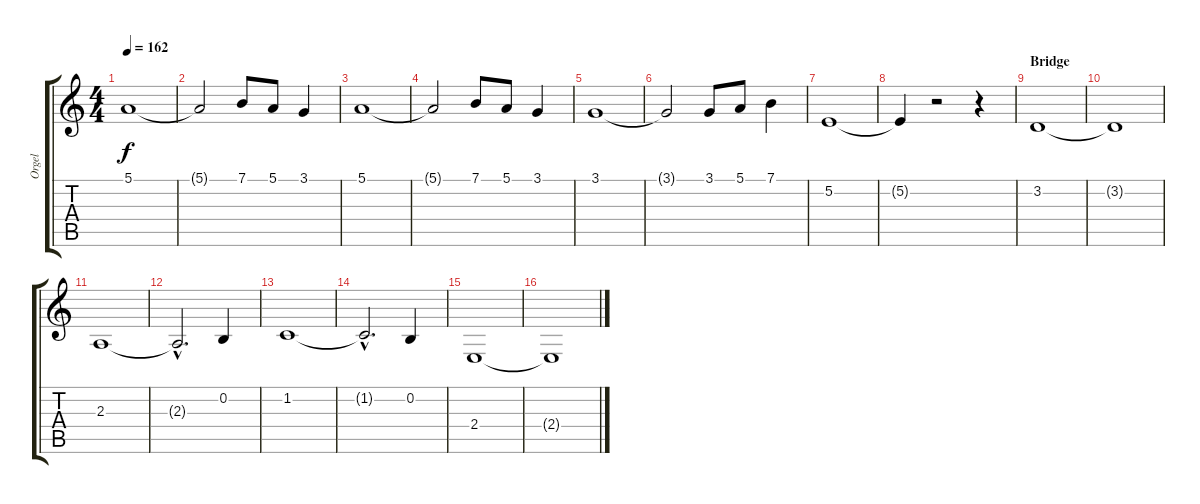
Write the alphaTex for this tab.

\track ("Orgel" "Orgel") {instrument lead2sawtooth}
\staff {score tabs}
\tuning (E4 B3 G3 D3 A2 E2) {hide}
\ts (4 4)
\tempo 162
\clef g2
\ks c
5.1.1{dy f} |
5.1{t}.2 7.1.8 5.1.8 3.1.4 |
5.1.1 |
5.1{t}.2 7.1.8 5.1.8 3.1.4 |
3.1.1 |
3.1{t}.2 3.1.8 5.1.8 7.1.4 |
5.2.1 |
5.2{t}.4 r.2 r.4 |
\section ("" "Bridge")
3.2.1 |
3.2{t}.1 |
2.3.1 |
2.3{hac t}.2{d} 0.2.4 |
1.2.1 |
1.2{hac t}.2{d} 0.2.4 |
2.4.1 |
2.4{t}.1
